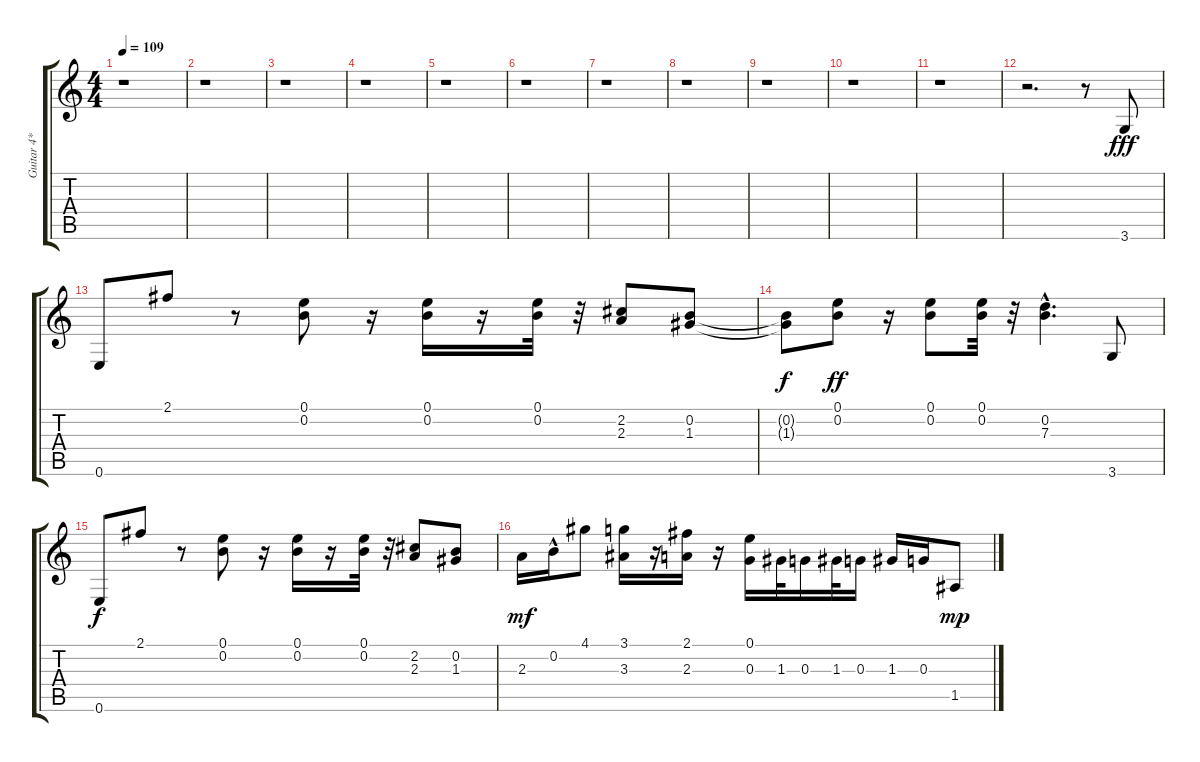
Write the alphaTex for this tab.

\track ("Guitar 4*" "Guitar 4*") {instrument distortionguitar}
\staff {score tabs}
\tuning (E4 B3 G3 D3 A2 E2) {hide}
\ts (4 4)
\tempo 109
\clef g2
\ks c
r.1{dy f} |
r.1 |
r.1 |
r.1 |
r.1 |
r.1 |
r.1 |
r.1 |
r.1 |
r.1 |
r.1 |
r.2{d} r.8 3.6.8{dy fff} |
0.6.8 2.1.8 r.8 (0.1 0.2).8 r.16 (0.1 0.2).16 r.16 (0.1 0.2).32 r.32 (2.2 2.3).8 (0.2 1.3).8 |
(0.2{t} 1.3{t}).8{dy f} (0.1 0.2).8{dy ff} r.16 (0.1 0.2).8 (0.1 0.2).32 r.32 (0.2{hac} 7.3{hac}).4{d} 3.6.8 |
0.6.8{dy f} 2.1.8 r.8 (0.1 0.2).8 r.16 (0.1 0.2).16 r.16 (0.1 0.2).32 r.32 (2.2 2.3).8 (0.2 1.3).8 |
2.3.16{dy mf} 0.2{hac}.16 4.1.8 (3.1 3.3).16 r.16 (2.1 2.3).16 r.16 (0.1 0.3).16 1.3.32 0.3.16 1.3.32 0.3.16 1.3.16 0.3.16 1.5.8{dy mp}
